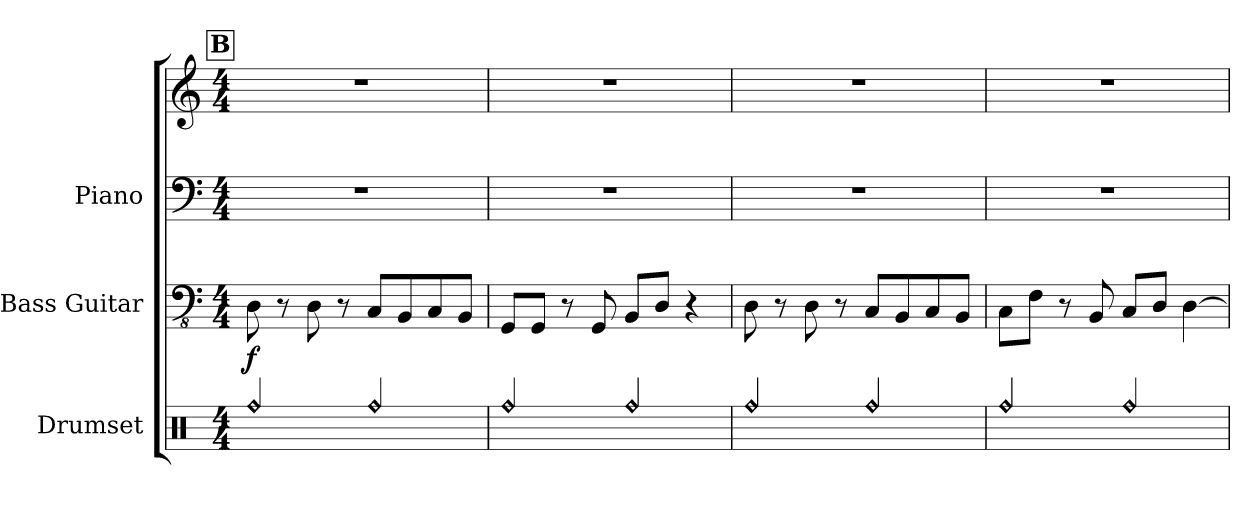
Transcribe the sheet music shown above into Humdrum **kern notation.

**kern	**kern	**dynam	**kern	**kern
*part3	*part2	*part2	*part1	*part1
*staff4	*staff3	*staff3	*staff2	*staff1
*I"Drumset	*I"Bass Guitar	*	*I"Piano	*
*I'Drs.	*I'B. Guit.	*	*I'Pno.	*
*clefX	*clefFv4	*	*clefF4	*clefG2
*k[]	*k[]	*	*k[]	*k[]
*M4/4	*M4/4	*	*M4/4	*M4/4
!!LO:REH:place=s1:a:B:fs=14:t=B
=53	=53	=53	=53	=53
!LO:N:head=diamond	!	!LO:DY:b	!	!
2Rff/	8DD\	f	1r	1r
.	8r	.	.	.
.	8DD\	.	.	.
.	8r	.	.	.
!LO:N:head=diamond	!	!	!	!
2Rff/	8CC/L	.	.	.
.	8BBB/	.	.	.
.	8CC/	.	.	.
.	8BBB/J	.	.	.
=54	=54	=54	=54	=54
!LO:N:head=diamond	!	!	!	!
2Rff/	8GGG/L	.	1r	1r
.	8GGG/J	.	.	.
.	8r	.	.	.
.	8GGG/	.	.	.
!LO:N:head=diamond	!	!	!	!
2Rff/	8BBB/L	.	.	.
.	8DD/J	.	.	.
.	4r	.	.	.
=55	=55	=55	=55	=55
!LO:N:head=diamond	!	!	!	!
2Rff/	8DD\	.	1r	1r
.	8r	.	.	.
.	8DD\	.	.	.
.	8r	.	.	.
!LO:N:head=diamond	!	!	!	!
2Rff/	8CC/L	.	.	.
.	8BBB/	.	.	.
.	8CC/	.	.	.
.	8BBB/J	.	.	.
!!LO:LB:g=z
=56	=56	=56	=56	=56
!LO:N:head=diamond	!	!	!	!
2Rff/	8CC\L	.	1r	1r
.	8FF\J	.	.	.
.	8r	.	.	.
.	8BBB/	.	.	.
!LO:N:head=diamond	!	!	!	!
2Rff/	8CC/L	.	.	.
.	8DD/J	.	.	.
.	[4DD\	.	.	.
=	=	=	=	=
*-	*-	*-	*-	*-
